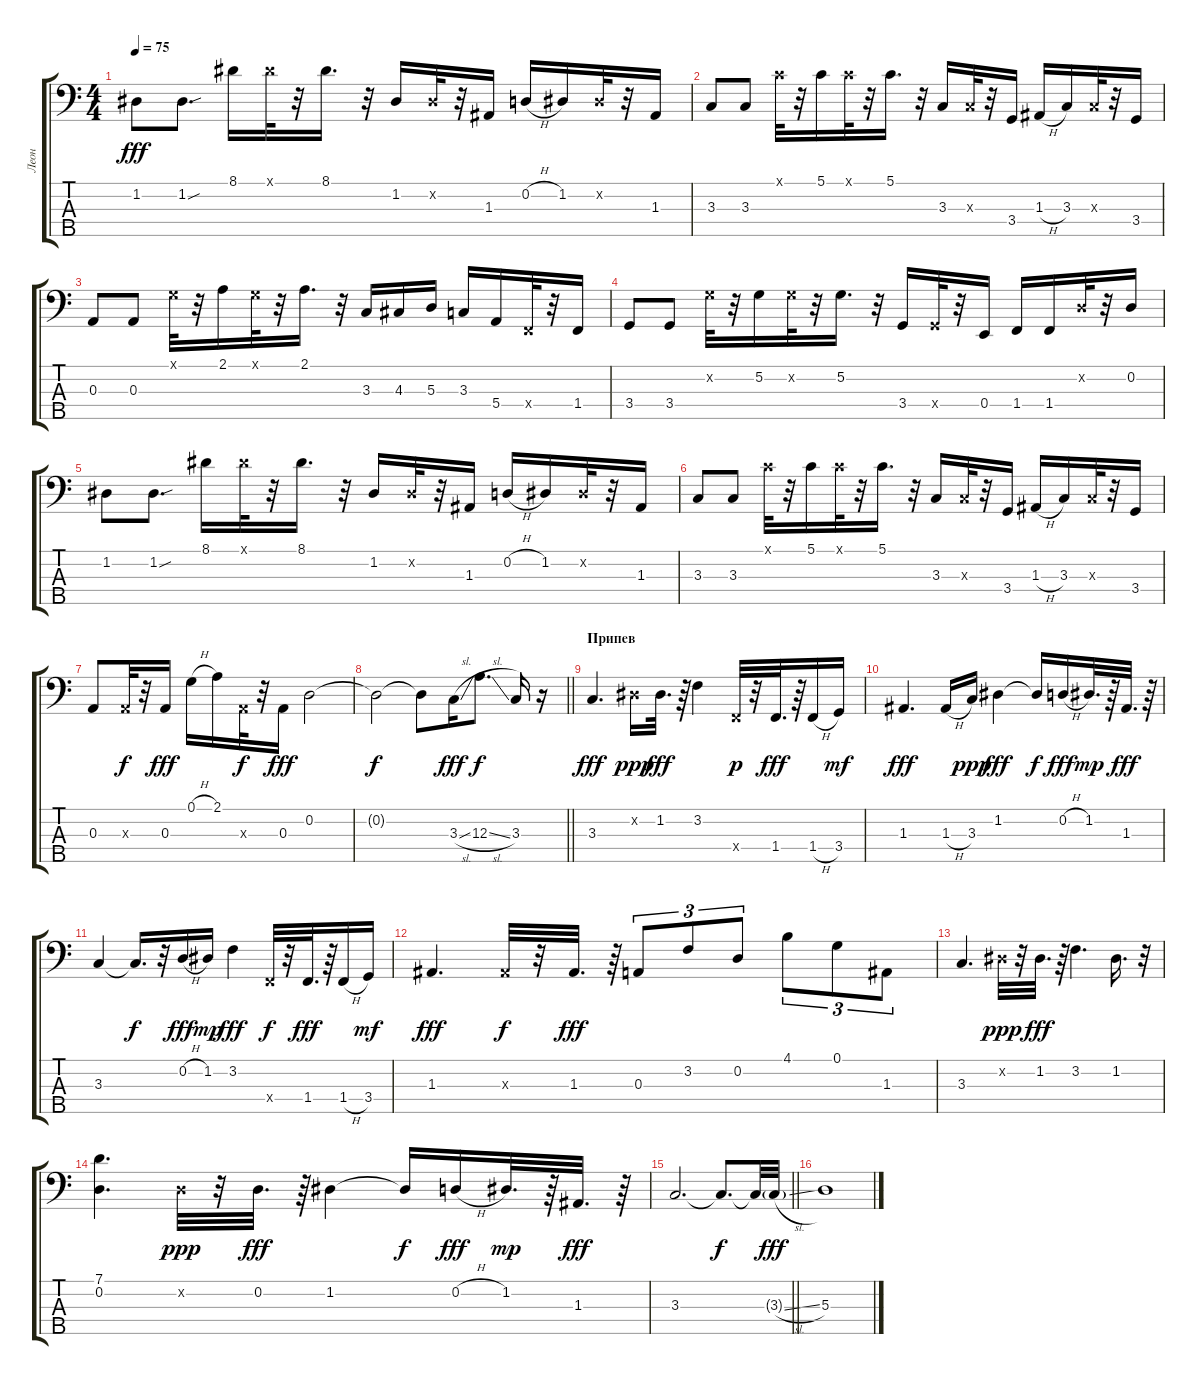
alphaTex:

\track ("Леон" "Леон") {instrument electricbassfinger}
\staff {score tabs}
\tuning (G2 D2 A1 E1 B0) {hide}
\ts (4 4)
\tempo 75
\clef f4
\ks c
1.2.8{dy fff} 1.2{sou}.8{d} 8.1.16 8.1{x}.32 r.32 8.1.16{d} r.32 1.2.16 1.2{x}.32 r.32 1.3.16 0.2{h}.16 1.2.16 1.2{x}.32 r.32 1.3.16 |
3.3.8 3.3.8 5.1{x}.32 r.32 5.1.16 5.1{x}.32 r.32 5.1.16{d} r.32 3.3.16 3.3{x}.32 r.32 3.4.16 1.3{h}.16 3.3.16 3.3{x}.32 r.32 3.4.16 |
0.3.8 0.3.8 0.1{x}.32 r.32 2.1.16 0.1{x}.32 r.32 2.1.16{d} r.32 3.3.16 4.3.16 5.3.16 3.3.16 5.4.16 1.4{x}.32 r.32 1.4.16 |
3.4.8 3.4.8 5.2{x}.32 r.32 5.2.16 5.2{x}.32 r.32 5.2.16{d} r.32 3.4.16 3.4{x}.32 r.32 0.4.16 1.4.16 1.4.16 0.2{x}.32 r.32 0.2.16 |
1.2.8 1.2{sou}.8{d} 8.1.16 8.1{x}.32 r.32 8.1.16{d} r.32 1.2.16 1.2{x}.32 r.32 1.3.16 0.2{h}.16 1.2.16 1.2{x}.32 r.32 1.3.16 |
3.3.8 3.3.8 5.1{x}.32 r.32 5.1.16 5.1{x}.32 r.32 5.1.16{d} r.32 3.3.16 3.3{x}.32 r.32 3.4.16 1.3{h}.16 3.3.16 3.3{x}.32 r.32 3.4.16 |
0.3.8 0.3{x}.32{dy f} r.32 0.3.16{dy fff} 0.1{h}.16 2.1.16 0.3{x}.32{dy f} r.32 0.3.16{dy fff} 0.2.2 |
\barLineRight lightlight
0.2{t}.2{dy f} 0.2{t}.8 3.3{sl}.16{dy fff} 12.3{sl}.8{d dy f} 3.3.16 r.16 |
\section ("" "Припев")
3.3.4{d dy fff} 1.2{x}.16{dy ppp} 1.2.32{d dy fff} r.64 3.2.4 1.4{x}.32{dy p} r.32 1.4.32{d dy fff} r.64 1.4{h}.16 3.4.16{dy mf} |
1.3.4{d dy fff} 1.3{h}.16 3.3.16{dy ppp} 1.2.4{dy fff} 1.2{t}.16{dy f} 0.2{h}.16{dy fff} 1.2.32{d dy mp} r.64 1.3.32{d dy fff} r.64 |
3.3.4 3.3{t}.16{d dy f} r.32 0.2{h}.16{dy fff} 1.2.16{dy mp} 3.2.4{dy fff} 1.4{x}.32{dy f} r.32 1.4.32{d dy fff} r.64 1.4{h}.16 3.4.16{dy mf} |
1.3.4{d dy fff} 1.3{x}.32{dy f} r.32 1.3.32{d dy fff} r.64 0.3.8{tu (3 2)} 3.2.8{tu (3 2)} 0.2.8{tu (3 2)} 4.1.8{tu (3 2)} 0.1.8{tu (3 2)} 1.3.8{tu (3 2)} |
3.3.4{d} 1.2{x}.32{dy ppp} r.32 1.2.32{d dy fff} r.64 3.2.4{d} 1.2.16{d} r.32 |
(7.1 0.2).4{d} 0.2{x}.32{dy ppp} r.32 0.2.32{d dy fff} r.64 1.2.4 1.2{t}.16{dy f} 0.2{h}.16{dy fff} 1.2.32{d dy mp} r.64 1.3.32{d dy fff} r.64 |
\barLineRight lightlight
3.3.2{d} 3.3{t}.8{d dy f} 3.3{t}.32 3.3{sl g}.32{dy fff} |
5.3.1
